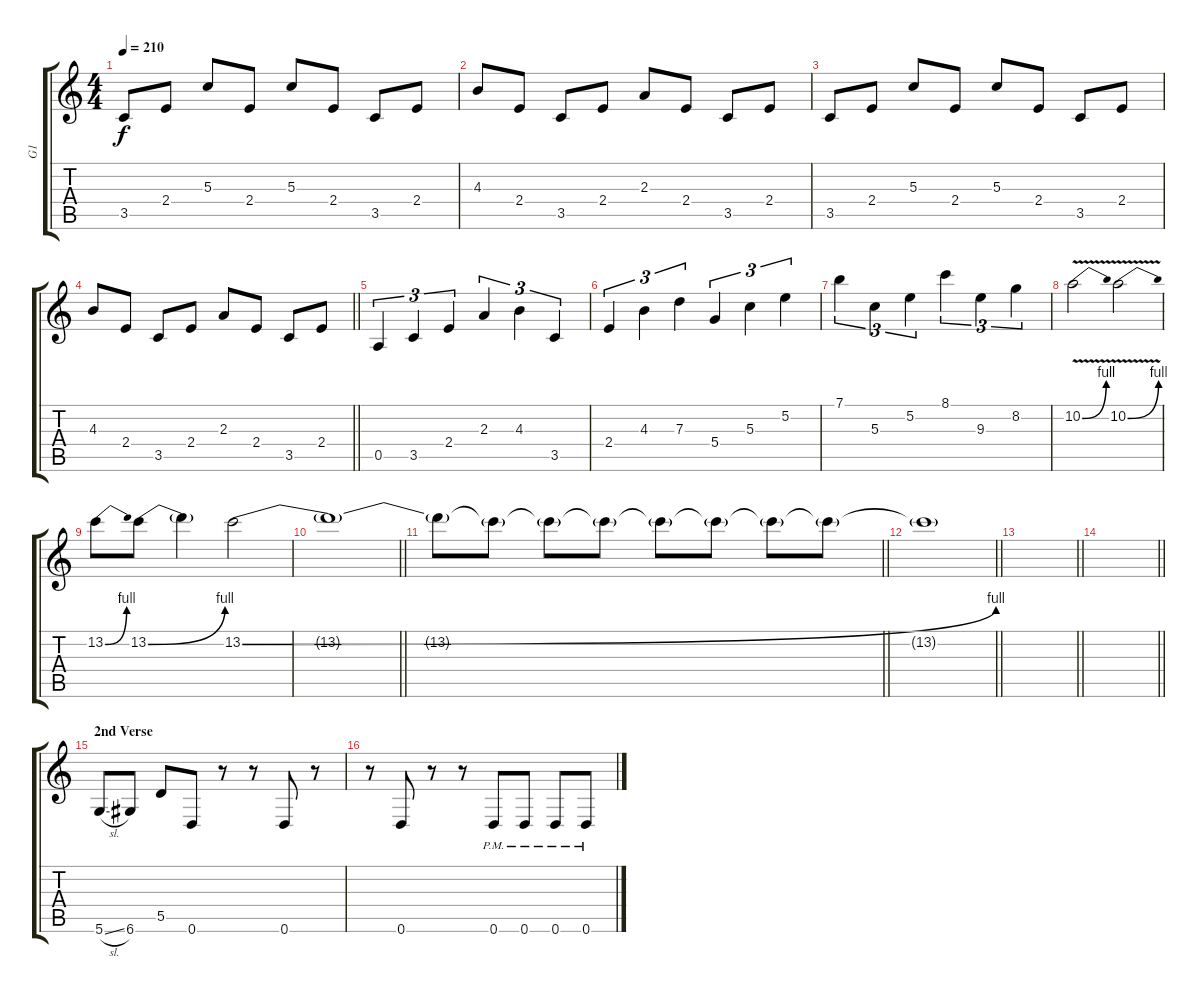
\track ("G1" "G1") {instrument distortionguitar}
\staff {score tabs}
\tuning (E4 B3 G3 D3 A2 D2) {hide}
\ts (4 4)
\tempo 210
\clef g2
\ks c
3.5.8{dy f} 2.4.8 5.3.8 2.4.8 5.3.8 2.4.8 3.5.8 2.4.8 |
4.3.8 2.4.8 3.5.8 2.4.8 2.3.8 2.4.8 3.5.8 2.4.8 |
3.5.8 2.4.8 5.3.8 2.4.8 5.3.8 2.4.8 3.5.8 2.4.8 |
\barLineRight lightlight
4.3.8 2.4.8 3.5.8 2.4.8 2.3.8 2.4.8 3.5.8 2.4.8 |
\section ("" "")
0.5.4{tu (3 2)} 3.5.4{tu (3 2)} 2.4.4{tu (3 2)} 2.3.4{tu (3 2)} 4.3.4{tu (3 2)} 3.5.4{tu (3 2)} |
2.4.4{tu (3 2)} 4.3.4{tu (3 2)} 7.3.4{tu (3 2)} 5.4.4{tu (3 2)} 5.3.4{tu (3 2)} 5.2.4{tu (3 2)} |
7.1.4{tu (3 2)} 5.3.4{tu (3 2)} 5.2.4{tu (3 2)} 8.1.4{tu (3 2)} 9.3.4{tu (3 2)} 8.2.4{tu (3 2)} |
10.2{be (bend 0 0 60 4) v}.2 10.2{be (bend 0 0 60 4) v}.2 |
13.2{be (bend 0 0 60 4)}.8 13.2{be (bend 0 0 60 4)}.8 13.2{t}.4 13.2{be (bend 0 0 60 4)}.2 |
\barLineRight lightlight
13.2{t}.1 |
\barLineRight lightlight
13.2{t}.8 13.2{t}.8 13.2{t}.8 13.2{t}.8 13.2{t}.8 13.2{t}.8 13.2{t}.8 13.2{t}.8 |
\barLineRight lightlight
13.2{t}.1 |
\barLineRight lightlight
|
\barLineRight lightlight
|
\section ("" "2nd Verse")
5.6{sl}.8 6.6.8 5.5.8 0.6.8 r.8 r.8 0.6.8 r.8 |
r.8 0.6.8 r.8 r.8 0.6{pm}.8 0.6{pm}.8 0.6{pm}.8 0.6{pm}.8
